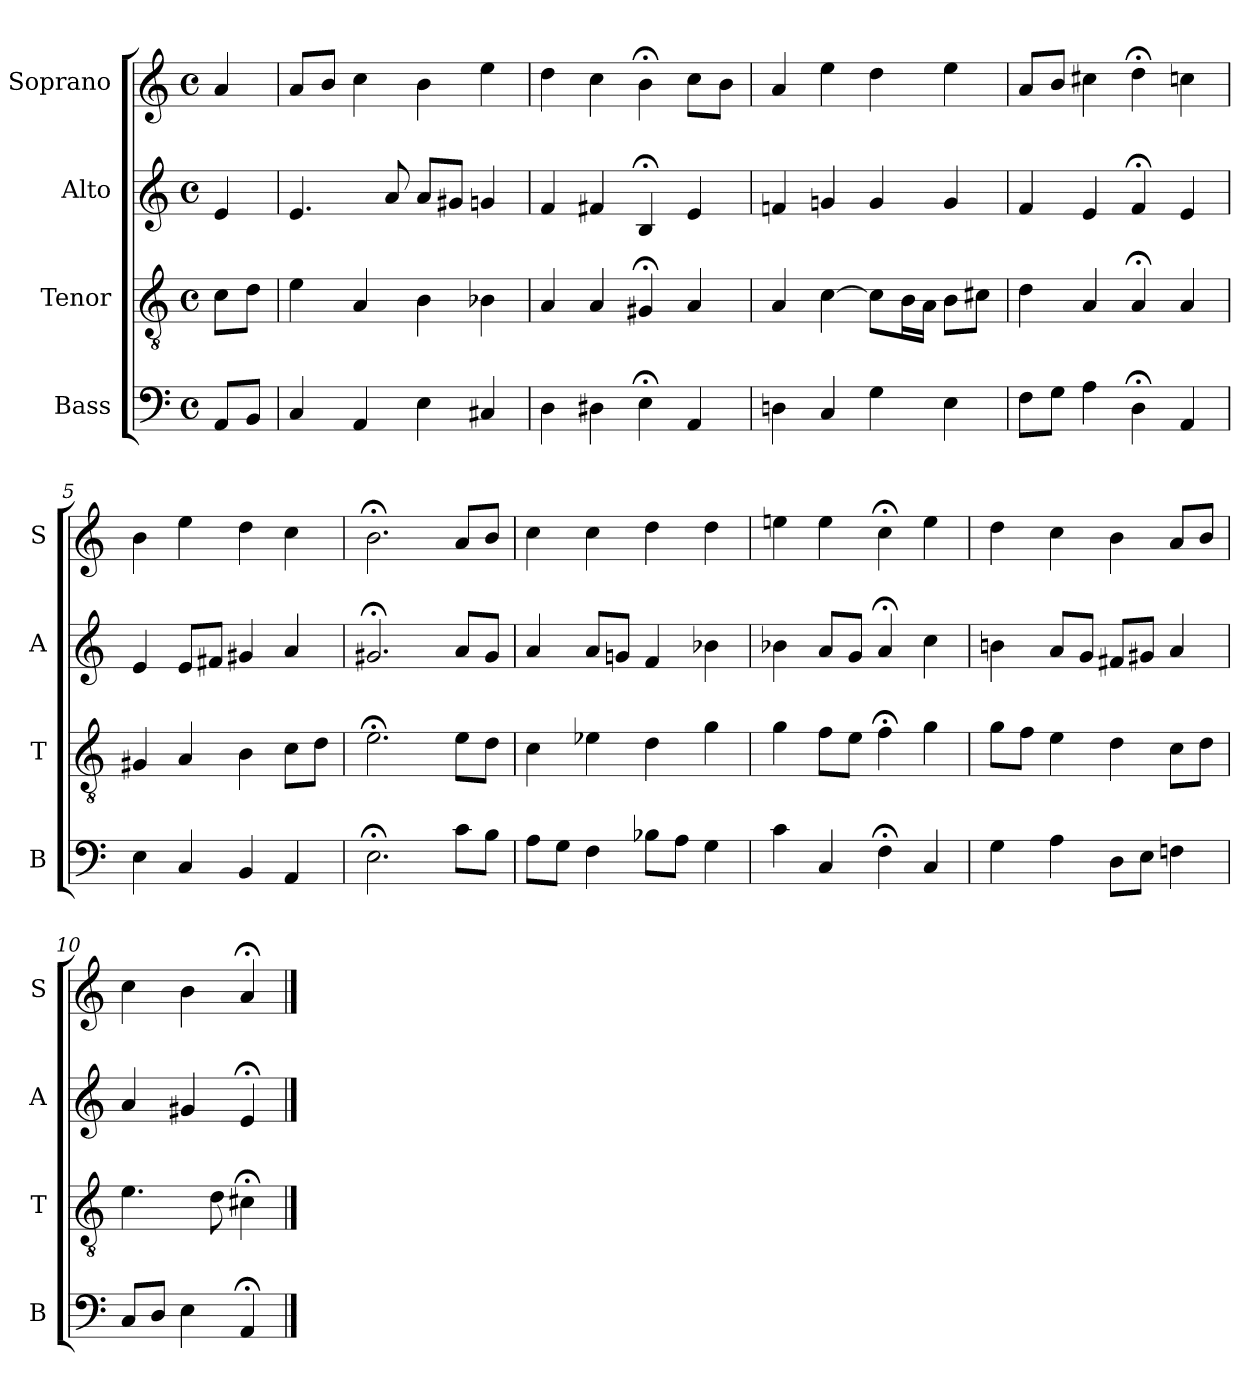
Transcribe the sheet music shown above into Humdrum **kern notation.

**kern	**kern	**kern	**kern
*part4	*part3	*part2	*part1
*staff4	*staff3	*staff2	*staff1
*I"Bass	*I"Tenor	*I"Alto	*I"Soprano
*I'B	*I'T	*I'A	*I'S
*clefF4	*clefGv2	*clefG2	*clefG2
*k[]	*k[]	*k[]	*k[]
*a:	*a:	*a:	*a:
*M4/4	*M4/4	*M4/4	*M4/4
*met(c)	*met(c)	*met(c)	*met(c)
*MM100	*MM100	*MM100	*MM100
=	=	=	=
8AAL	8cL	4e	4a
8BBJ	8dJ	.	.
=1	=1	=1	=1
4C	4e	4.e	8aL
.	.	.	8bJ
4AA	4A	.	4cc
.	.	8a	.
4E	4B	8aL	4b
.	.	8g#XJ	.
4C#X	4B-X	4gn	4ee
=2	=2	=2	=2
4D	4A	4f	4dd
4D#X	4A	4f#X	4cc
4E;<	4G#X;<	4B;<	4b;<
4AA	4A	4e	8ccL
.	.	.	8bJ
=3	=3	=3	=3
4Dn	4A	4fn	4a
4C	[4c	4gn	4ee
4G	8cL]	4g	4dd
.	16BL	.	.
.	16AJJ	.	.
4E	8BL	4g	4ee
.	8c#XJ	.	.
=4	=4	=4	=4
8FL	4d	4f	8aL
8GJ	.	.	8bJ
4A	4A	4e	4cc#X
4D;<	4A;<	4f;<	4dd;<
4AA	4A	4e	4ccn
=5	=5	=5	=5
4E	4G#X	4e	4b
4C	4A	8eL	4ee
.	.	8f#XJ	.
4BB	4B	4g#X	4dd
4AA	8cL	4a	4cc
.	8dJ	.	.
=6	=6	=6	=6
2.E;<	2.e;<	2.g#X;<	2.b;<
8cL	8eL	8aL	8aL
8BJ	8dJ	8g#J	8bJ
=7	=7	=7	=7
8AL	4c	4a	4cc
8GJ	.	.	.
4F	4e-X	8aL	4cc
.	.	8gnJ	.
8B-XL	4d	4f	4dd
8AJ	.	.	.
4G	4g	4b-X	4dd
=8	=8	=8	=8
4c	4g	4b-X	4een
4C	8fL	8aL	4ee
.	8eJ	8gJ	.
4F;<	4f;<	4a;<	4cc;<
4C	4g	4cc	4ee
=9	=9	=9	=9
4G	8gL	4bn	4dd
.	8fJ	.	.
4A	4e	8aL	4cc
.	.	8gJ	.
8DL	4d	8f#XL	4b
8EJ	.	8g#XJ	.
4Fn	8cL	4a	8aL
.	8dJ	.	8bJ
=10	=10	=10	=10
8CL	4.e	4a	4cc
8DJ	.	.	.
4E	.	4g#X	4b
.	8d	.	.
4AA;<	4c#X;<	4e;<	4a;<
==	==	==	==
*-	*-	*-	*-
